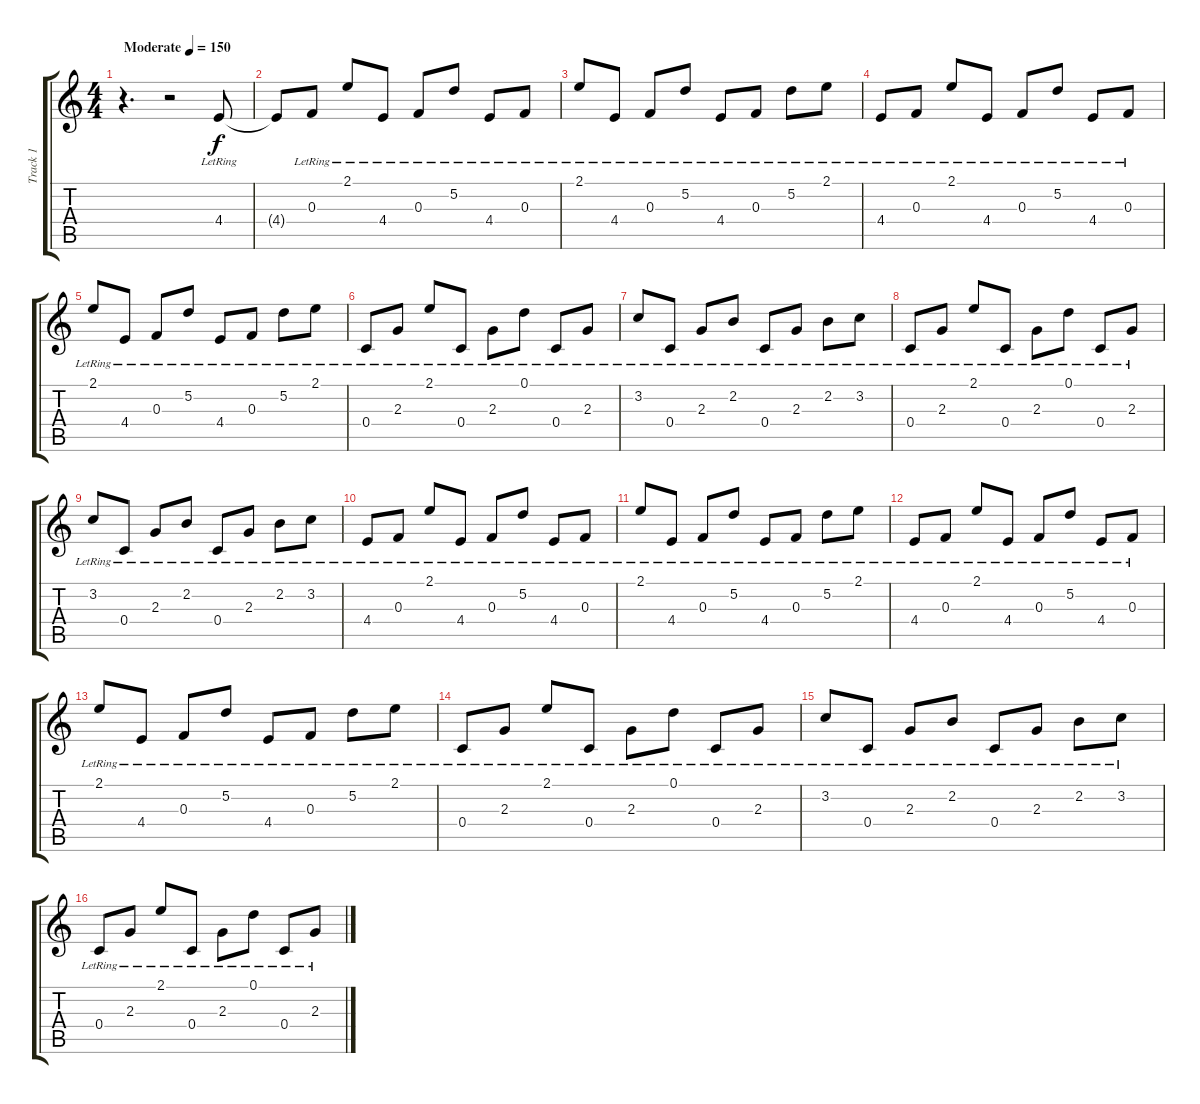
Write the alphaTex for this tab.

\track ("Track 1" "Track 1") {instrument electricguitarjazz}
\staff {score tabs}
\tuning (D4 A3 F3 C3 G2 C2) {hide}
\ts (4 4)
\tempo (150 "Moderate")
\clef g2
\ks c
r.4{d dy f instrument electricguitarjazz} r.2 4.4{lr}.8 |
4.4{t}.8 0.3{lr}.8 2.1{lr}.8 4.4{lr}.8 0.3{lr}.8 5.2{lr}.8 4.4{lr}.8 0.3{lr}.8 |
2.1{lr}.8 4.4{lr}.8 0.3{lr}.8 5.2{lr}.8 4.4{lr}.8 0.3{lr}.8 5.2{lr}.8 2.1{lr}.8 |
4.4{lr}.8 0.3{lr}.8 2.1{lr}.8 4.4{lr}.8 0.3{lr}.8 5.2{lr}.8 4.4{lr}.8 0.3{lr}.8 |
2.1{lr}.8 4.4{lr}.8 0.3{lr}.8 5.2{lr}.8 4.4{lr}.8 0.3{lr}.8 5.2{lr}.8 2.1{lr}.8 |
0.4{lr}.8 2.3{lr}.8 2.1{lr}.8 0.4{lr}.8 2.3{lr}.8 0.1{lr}.8 0.4{lr}.8 2.3{lr}.8 |
3.2{lr}.8 0.4{lr}.8 2.3{lr}.8 2.2{lr}.8 0.4{lr}.8 2.3{lr}.8 2.2{lr}.8 3.2{lr}.8 |
0.4{lr}.8 2.3{lr}.8 2.1{lr}.8 0.4{lr}.8 2.3{lr}.8 0.1{lr}.8 0.4{lr}.8 2.3{lr}.8 |
3.2{lr}.8 0.4{lr}.8 2.3{lr}.8 2.2{lr}.8 0.4{lr}.8 2.3{lr}.8 2.2{lr}.8 3.2{lr}.8 |
4.4{lr}.8 0.3{lr}.8 2.1{lr}.8 4.4{lr}.8 0.3{lr}.8 5.2{lr}.8 4.4{lr}.8 0.3{lr}.8 |
2.1{lr}.8 4.4{lr}.8 0.3{lr}.8 5.2{lr}.8 4.4{lr}.8 0.3{lr}.8 5.2{lr}.8 2.1{lr}.8 |
4.4{lr}.8 0.3{lr}.8 2.1{lr}.8 4.4{lr}.8 0.3{lr}.8 5.2{lr}.8 4.4{lr}.8 0.3{lr}.8 |
2.1{lr}.8 4.4{lr}.8 0.3{lr}.8 5.2{lr}.8 4.4{lr}.8 0.3{lr}.8 5.2{lr}.8 2.1{lr}.8 |
0.4{lr}.8 2.3{lr}.8 2.1{lr}.8 0.4{lr}.8 2.3{lr}.8 0.1{lr}.8 0.4{lr}.8 2.3{lr}.8 |
3.2{lr}.8 0.4{lr}.8 2.3{lr}.8 2.2{lr}.8 0.4{lr}.8 2.3{lr}.8 2.2{lr}.8 3.2{lr}.8 |
0.4{lr}.8 2.3{lr}.8 2.1{lr}.8 0.4{lr}.8 2.3{lr}.8 0.1{lr}.8 0.4{lr}.8 2.3{lr}.8
